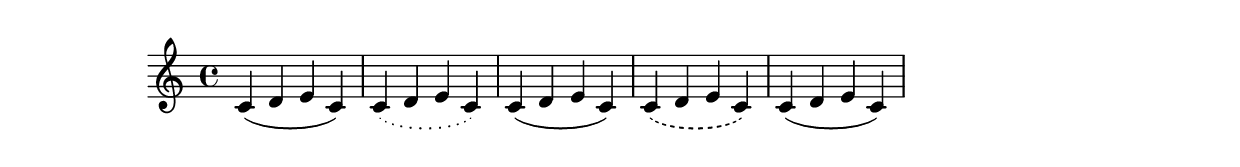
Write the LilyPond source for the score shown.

%% DO NOT EDIT this file manually; it is automatically
%% generated from LSR http://lsr.dsi.unimi.it
%% Make any changes in LSR itself, or in Documentation/snippets/new/ ,
%% and then run scripts/auxiliar/makelsr.py
%%
%% This file is in the public domain.
\version "2.14.2"

\header {
  lsrtags = "editorial-annotations, really-simple, connecting-notes, expressive-marks"

%% Translation of GIT committish: 6977ddc9a3b63ea810eaecb864269c7d847ccf98
  texidoces = "
Se puede cambiar el aspecto de las ligaduras de expresión de
continuas a punteadas o intermitentes.

"
  doctitlees = "Modificar el aspecto continuo de una ligadura de expresión a punteado o intermitente"

  texidoc = "
The appearance of slurs may be changed from solid to dotted or dashed.

"
  doctitle = "Changing the appearance of a slur from solid to dotted or dashed"
} % begin verbatim


\relative c' {
  c4( d e c)
  \slurDotted
  c4( d e c)
  \slurSolid
  c4( d e c)
  \slurDashed
  c4( d e c)
  \slurSolid
  c4( d e c)
}


